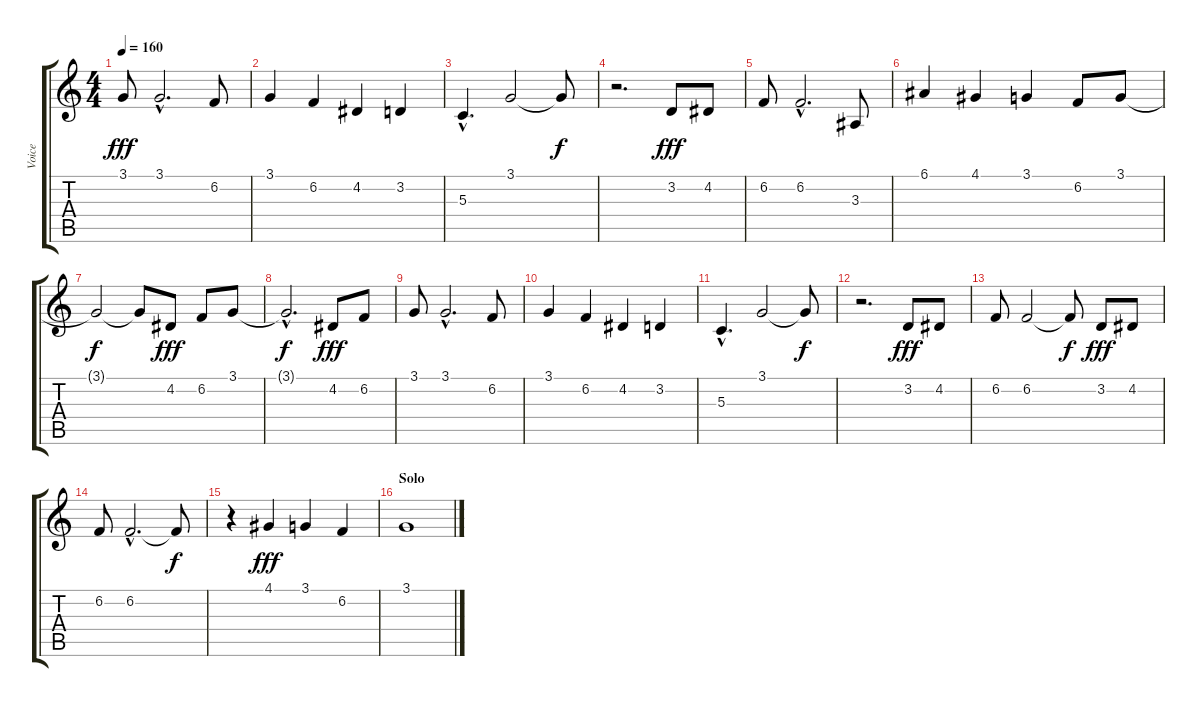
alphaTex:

\track ("Voice" "Voice") {instrument electricpiano2}
\staff {score tabs}
\tuning (E4 B3 G3 D3 A2 E2) {hide}
\ts (4 4)
\tempo 160
\clef g2
\ks c
3.1.8{dy fff} 3.1{hac}.2{d} 6.2.8 |
3.1.4 6.2.4 4.2.4 3.2.4 |
5.3{hac}.4{d} 3.1.2 3.1{t}.8{dy f} |
r.2{d} 3.2.8{dy fff} 4.2.8 |
6.2.8 6.2{hac}.2{d} 3.3.8 |
6.1.4 4.1.4 3.1.4 6.2.8 3.1.8 |
3.1{t}.2{dy f} 3.1{t}.8 4.2.8{dy fff} 6.2.8 3.1.8 |
3.1{hac t}.2{d dy f} 4.2.8{dy fff} 6.2.8 |
3.1.8 3.1{hac}.2{d} 6.2.8 |
3.1.4 6.2.4 4.2.4 3.2.4 |
5.3{hac}.4{d} 3.1.2 3.1{t}.8{dy f} |
r.2{d} 3.2.8{dy fff} 4.2.8 |
6.2.8 6.2.2 6.2{t}.8{dy f} 3.2.8{dy fff} 4.2.8 |
6.2.8 6.2{hac}.2{d} 6.2{t}.8{dy f} |
r.4 4.1.4{dy fff} 3.1.4 6.2.4 |
\section ("" "Solo")
3.1.1
